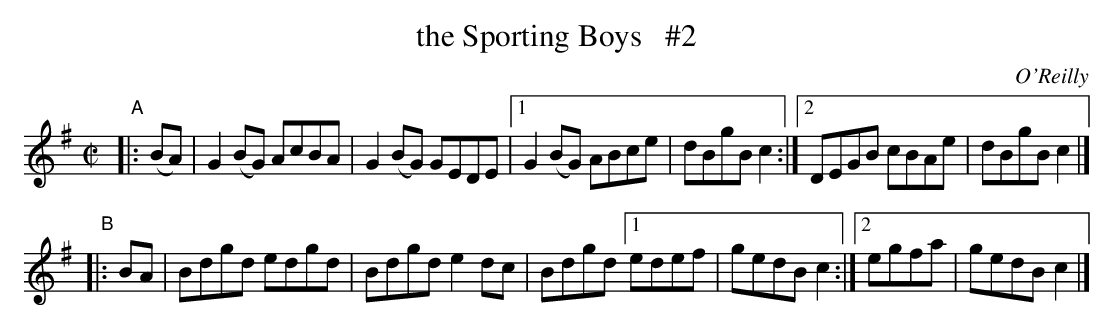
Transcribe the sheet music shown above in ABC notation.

X:1
T: the Sporting Boys   #2
O: O'Reilly
M: C|
L: 1/8
K: G
"^A"|: (BA) | G2(BG) AcBA | G2(BG) GEDE |[1 G2(BG) ABce | dBgB c2 :|[2 DEGB cBAe | dBgB c2 |]
"^B"|: BA | Bdgd edgd | Bdgd e2dc | Bdgd [1 edef | gedB c2 :|[2 egfa | gedB c2 |]
